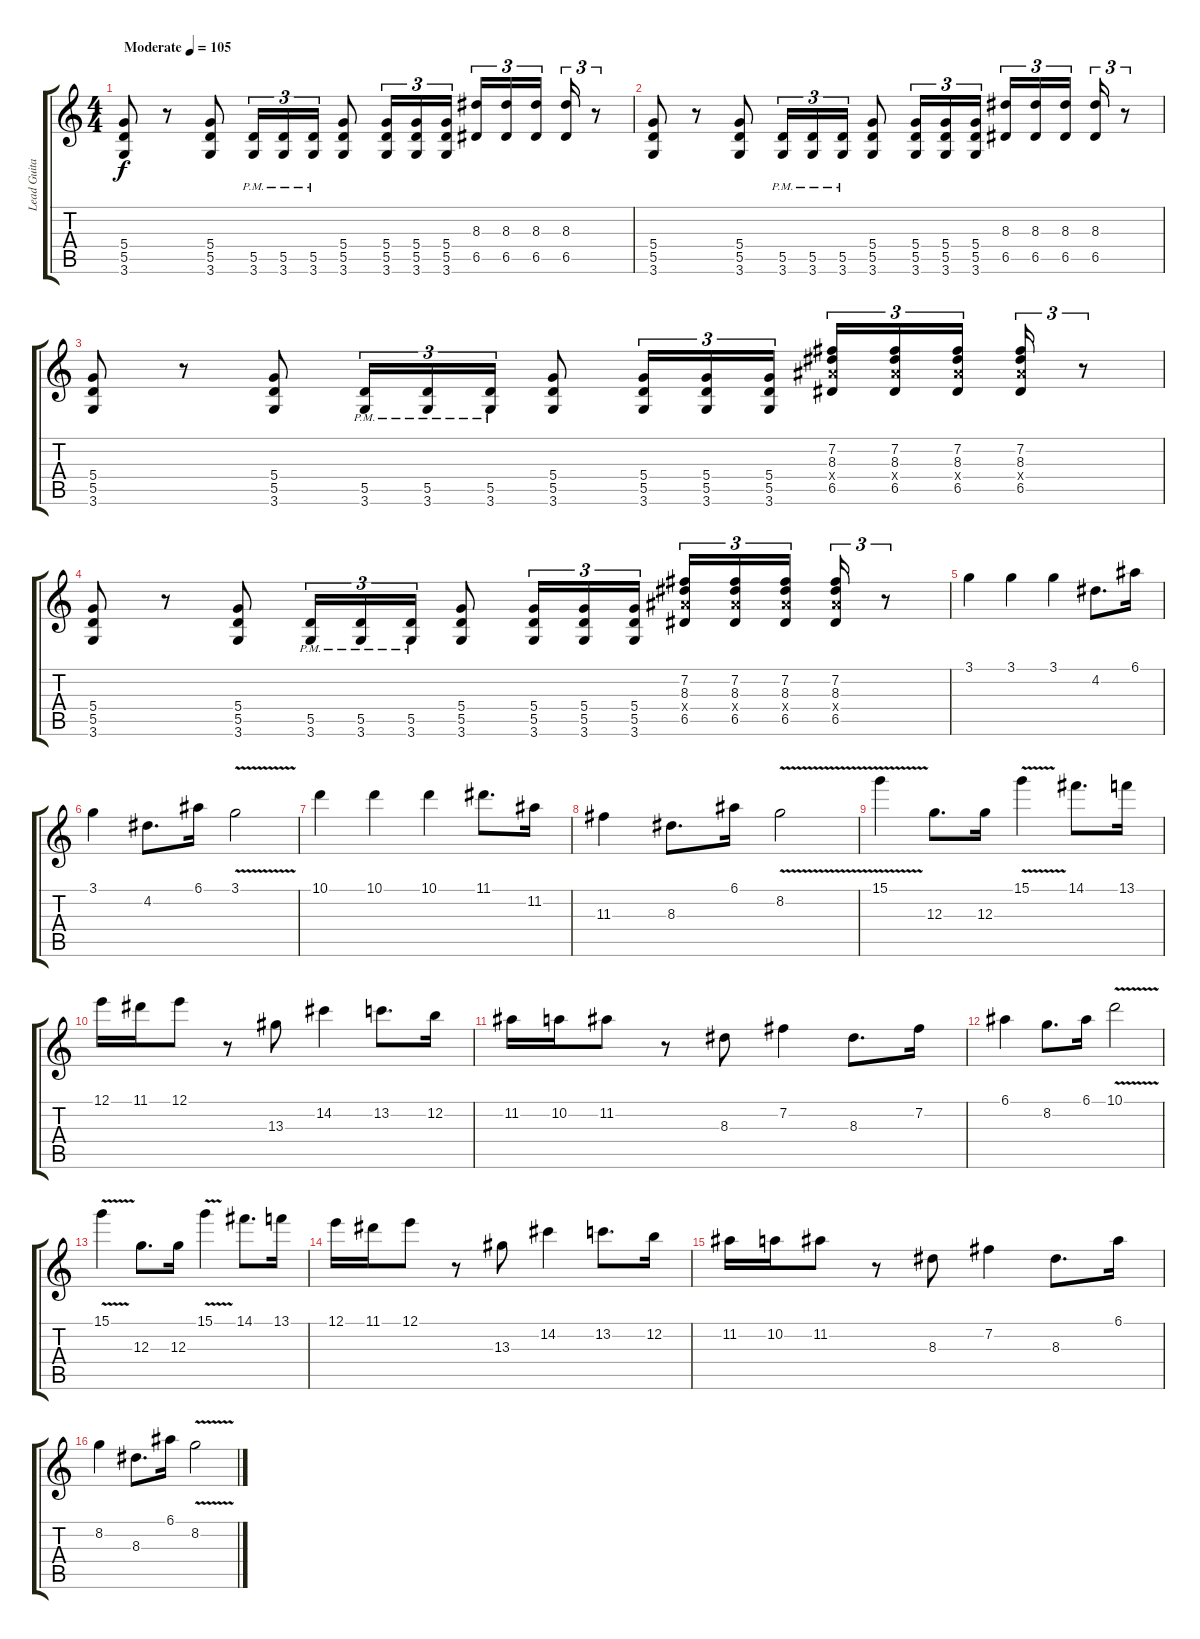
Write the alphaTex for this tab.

\track ("Lead Guitar I" "Lead Guita") {instrument distortionguitar}
\staff {score tabs}
\tuning (E4 B3 G3 D3 A2 E2) {hide}
\ts (4 4)
\tempo (105 "Moderate")
\clef g2
\ks c
(5.4 5.5 3.6).8{dy f instrument distortionguitar} r.8 (5.4 5.5 3.6).8 (5.5{pm} 3.6{pm}).16{tu (3 2)} (5.5{pm} 3.6{pm}).16{tu (3 2)} (5.5{pm} 3.6{pm}).16{tu (3 2)} (5.4 5.5 3.6).8 (5.4 5.5 3.6).16{tu (3 2)} (5.4 5.5 3.6).16{tu (3 2)} (5.4 5.5 3.6).16{tu (3 2)} (8.3 6.5).16{tu (3 2)} (8.3 6.5).16{tu (3 2)} (8.3 6.5).16{tu (3 2) beam splitsecondary} (8.3 6.5).16{tu (3 2)} r.8{tu (3 2)} |
(5.4 5.5 3.6).8 r.8 (5.4 5.5 3.6).8 (5.5{pm} 3.6{pm}).16{tu (3 2)} (5.5{pm} 3.6{pm}).16{tu (3 2)} (5.5{pm} 3.6{pm}).16{tu (3 2)} (5.4 5.5 3.6).8 (5.4 5.5 3.6).16{tu (3 2)} (5.4 5.5 3.6).16{tu (3 2)} (5.4 5.5 3.6).16{tu (3 2)} (8.3 6.5).16{tu (3 2)} (8.3 6.5).16{tu (3 2)} (8.3 6.5).16{tu (3 2) beam splitsecondary} (8.3 6.5).16{tu (3 2)} r.8{tu (3 2)} |
(5.4 5.5 3.6).8 r.8 (5.4 5.5 3.6).8 (5.5{pm} 3.6{pm}).16{tu (3 2)} (5.5{pm} 3.6{pm}).16{tu (3 2)} (5.5{pm} 3.6{pm}).16{tu (3 2)} (5.4 5.5 3.6).8 (5.4 5.5 3.6).16{tu (3 2)} (5.4 5.5 3.6).16{tu (3 2)} (5.4 5.5 3.6).16{tu (3 2)} (7.2 8.3 8.4{x} 6.5).16{tu (3 2)} (7.2 8.3 8.4{x} 6.5).16{tu (3 2)} (7.2 8.3 8.4{x} 6.5).16{tu (3 2) beam splitsecondary} (7.2 8.3 8.4{x} 6.5).16{tu (3 2)} r.8{tu (3 2)} |
(5.4 5.5 3.6).8 r.8 (5.4 5.5 3.6).8 (5.5{pm} 3.6{pm}).16{tu (3 2)} (5.5{pm} 3.6{pm}).16{tu (3 2)} (5.5{pm} 3.6{pm}).16{tu (3 2)} (5.4 5.5 3.6).8 (5.4 5.5 3.6).16{tu (3 2)} (5.4 5.5 3.6).16{tu (3 2)} (5.4 5.5 3.6).16{tu (3 2)} (7.2 8.3 8.4{x} 6.5).16{tu (3 2)} (7.2 8.3 8.4{x} 6.5).16{tu (3 2)} (7.2 8.3 8.4{x} 6.5).16{tu (3 2) beam splitsecondary} (7.2 8.3 8.4{x} 6.5).16{tu (3 2)} r.8{tu (3 2)} |
3.1.4 3.1.4 3.1.4 4.2.8{d} 6.1.16 |
3.1.4 4.2.8{d} 6.1.16 3.1{v}.2 |
10.1.4 10.1.4 10.1.4 11.1.8{d} 11.2.16 |
11.3.4 8.3.8{d} 6.1.16 8.2{v}.2 |
15.1{v}.4 12.3.8{d} 12.3.16 15.1{v}.4 14.1.8{d} 13.1.16 |
12.1.16 11.1.16 12.1.8 r.8 13.3.8 14.2.4 13.2.8{d} 12.2.16 |
11.2.16 10.2.16 11.2.8 r.8 8.3.8 7.2.4 8.3.8{d} 7.2.16 |
6.1.4 8.2.8{d} 6.1.16 10.1{v}.2 |
15.1{v}.4 12.3.8{d} 12.3.16 15.1{v}.4 14.1.8{d} 13.1.16 |
12.1.16 11.1.16 12.1.8 r.8 13.3.8 14.2.4 13.2.8{d} 12.2.16 |
11.2.16 10.2.16 11.2.8 r.8 8.3.8 7.2.4 8.3.8{d} 6.1.16 |
8.2.4 8.3.8{d} 6.1.16 8.2{v}.2
